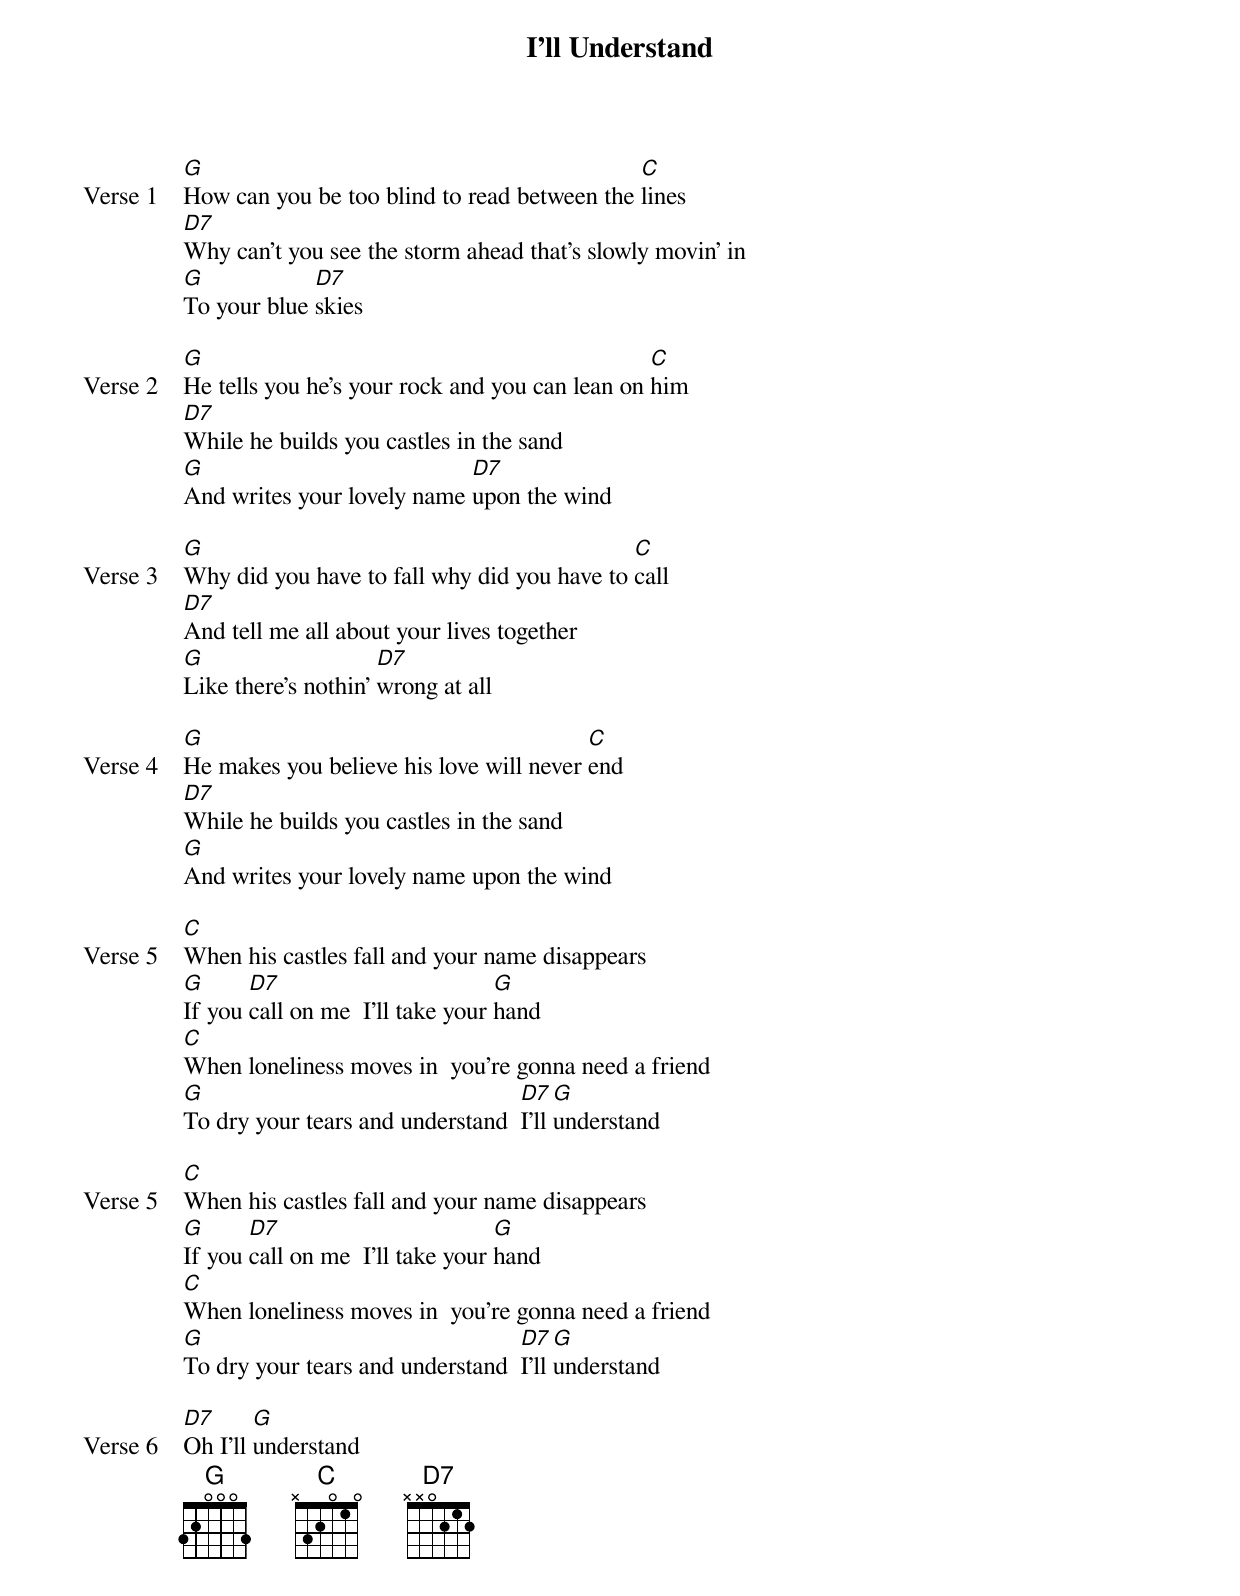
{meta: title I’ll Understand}
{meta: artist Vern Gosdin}
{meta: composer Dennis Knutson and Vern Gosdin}

{start_of_verse: Verse 1}
[G]How can you be too blind to read between the [C]lines
[D7]Why can’t you see the storm ahead that’s slowly movin’ in
[G]To your blue [D7]skies
{end_of_verse}

{start_of_verse: Verse 2}
[G]He tells you he’s your rock and you can lean on [C]him
[D7]While he builds you castles in the sand
[G]And writes your lovely name [D7]upon the wind
{end_of_verse}

{start_of_verse: Verse 3}
[G]Why did you have to fall why did you have to [C]call
[D7]And tell me all about your lives together
[G]Like there’s nothin’ [D7]wrong at all
{end_of_verse}

{start_of_verse: Verse 4}
[G]He makes you believe his love will never [C]end
[D7]While he builds you castles in the sand
[G]And writes your lovely name upon the wind
{end_of_verse}

{start_of_verse: Verse 5}
[C]When his castles fall and your name disappears
[G]If you [D7]call on me  I’ll take your [G]hand
[C]When loneliness moves in  you’re gonna need a friend
[G]To dry your tears and understand  [D7]I’ll [G]understand
{end_of_verse}

{start_of_verse: Verse 5}
[C]When his castles fall and your name disappears
[G]If you [D7]call on me  I’ll take your [G]hand
[C]When loneliness moves in  you’re gonna need a friend
[G]To dry your tears and understand  [D7]I’ll [G]understand
{end_of_verse}

{start_of_verse: Verse 6}
[D7]Oh I’ll [G]understand
{end_of_verse}
